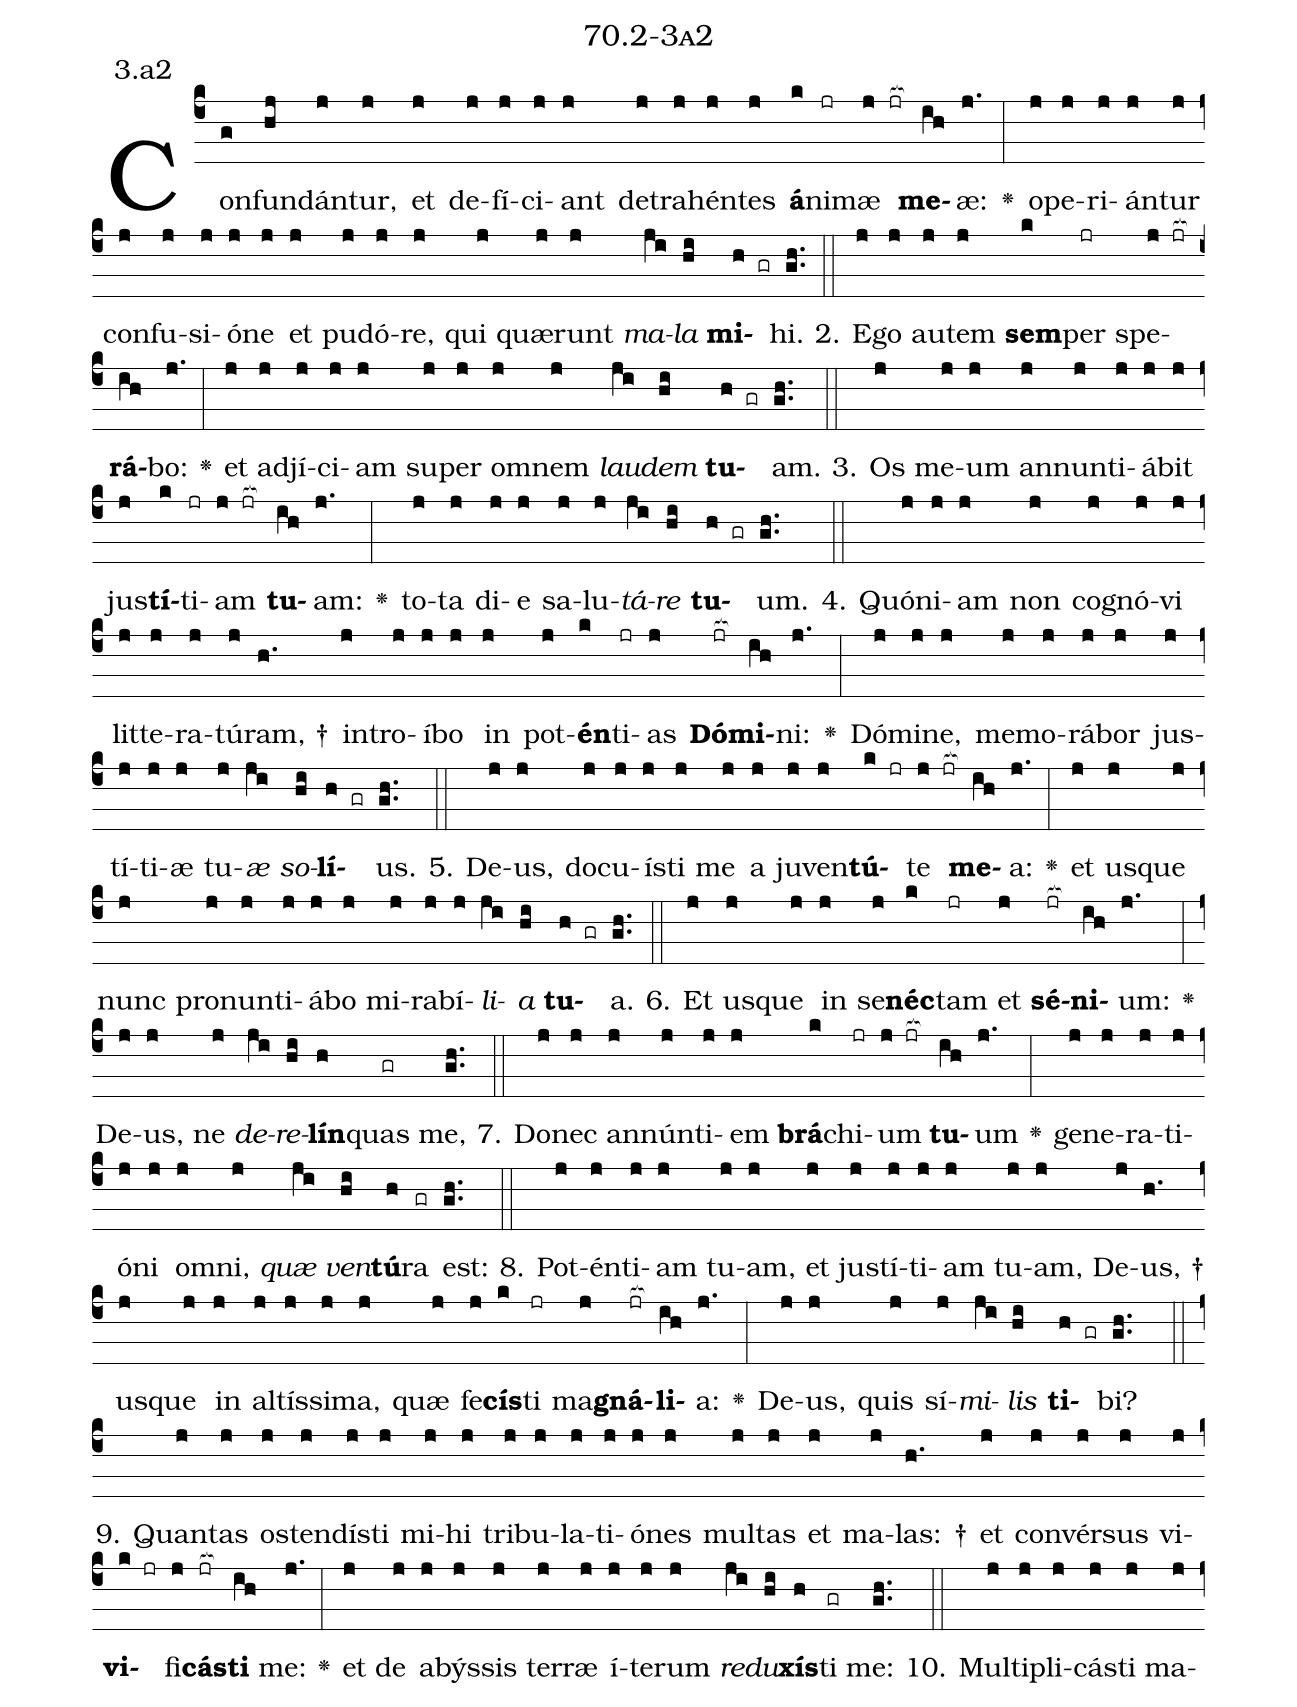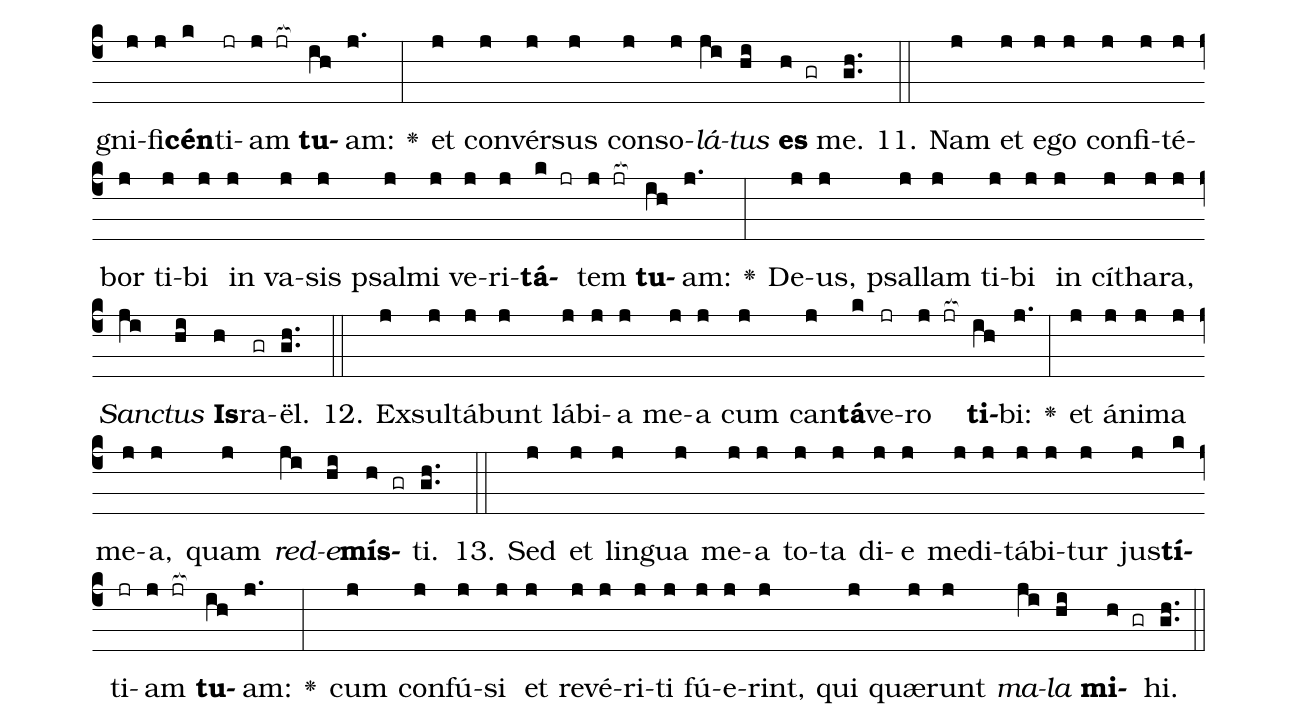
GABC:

name: 70.2-3a2;
annotation: 3.a2;
%%
(c4)Con(g)fun(hj)dán(j)tur,(j) et(j) de(j)fí(j)ci(j)ant(j) de(j)tra(j)hén(j)tes(j) <b>á</b>(k)ni(jr)mæ(j jr[ocb:1{]) <b>me</b>(ih[ocb:0}])æ:(j.) <v>\greheightstar</v>(:) o(j)pe(j)ri(j)án(j)tur(j) con(j)fu(j)si(j)ó(j)ne(j) et(j) pu(j)dó(j)re,(j) qui(j) quæ(j)runt(j) <i>ma</i>(ji)<i>la</i>(hi) <b>mi</b>(h gr)hi.(gh..) (::)
2. E(j)go(j) au(j)tem(j) <b>sem</b>(k)per(jr) spe(j jr[ocb:1{])<b>rá</b>(ih[ocb:0}])bo:(j.) <v>\greheightstar</v>(:) et(j) ad(j)jí(j)ci(j)am(j) su(j)per(j) om(j)nem(j) <i>lau</i>(ji)<i>dem</i>(hi) <b>tu</b>(h gr)am.(gh..) (::)
3. Os(j) me(j)um(j) an(j)nun(j)ti(j)á(j)bit(j) jus(j)<b>tí</b>(k)ti(jr)am(j jr[ocb:1{]) <b>tu</b>(ih[ocb:0}])am:(j.) <v>\greheightstar</v>(:) to(j)ta(j) di(j)e(j) sa(j)lu(j)<i>tá</i>(ji)<i>re</i>(hi) <b>tu</b>(h gr)um.(gh..) (::)
4. Quón(j)i(j)am(j) non(j) co(j)gnó(j)vi(j) lit(j)te(j)ra(j)tú(j)ram, †(h.) in(j)tro(j)í(j)bo(j) in(j) pot(j)<b>én</b>(k)ti(jr)as(j) <b>Dó</b>(jr[ocb:1{])<b>mi</b>(ih[ocb:0}])ni:(j.) <v>\greheightstar</v>(:) Dó(j)mi(j)ne,(j) me(j)mo(j)rá(j)bor(j) jus(j)tí(j)ti(j)æ(j) tu(j)<i>æ</i>(ji) <i>so</i>(hi)<b>lí</b>(h gr)us.(gh..) (::)
5. De(j)us,(j) do(j)cu(j)ís(j)ti(j) me(j) a(j) ju(j)ven(j)<b>tú</b>(k jr)te(j jr[ocb:1{]) <b>me</b>(ih[ocb:0}])a:(j.) <v>\greheightstar</v>(:) et(j) us(j)que(j) nunc(j) pro(j)nun(j)ti(j)á(j)bo(j) mi(j)ra(j)bí(j)<i>li</i>(ji)<i>a</i>(hi) <b>tu</b>(h gr)a.(gh..) (::)
6. Et(j) us(j)que(j) in(j) se(j)<b>néc</b>(k)tam(jr) et(j) <b>sé</b>(jr[ocb:1{])<b>ni</b>(ih[ocb:0}])um:(j.) <v>\greheightstar</v>(:) De(j)us,(j) ne(j) <i>de</i>(ji)<i>re</i>(hi)<b>lín</b>(h)quas(gr) me,(gh..) (::)
7. Do(j)nec(j) an(j)nún(j)ti(j)em(j) <b>brá</b>(k)chi(jr)um(j jr[ocb:1{]) <b>tu</b>(ih[ocb:0}])um(j.) <v>\greheightstar</v>(:) ge(j)ne(j)ra(j)ti(j)ó(j)ni(j) om(j)ni,(j) <i>quæ</i>(ji) <i>ven</i>(hi)<b>tú</b>(h)ra(gr) est:(gh..) (::)
8. Pot(j)én(j)ti(j)am(j) tu(j)am,(j) et(j) jus(j)tí(j)ti(j)am(j) tu(j)am,(j) De(j)us, †(h.) us(j)que(j) in(j) al(j)tís(j)si(j)ma,(j) quæ(j) fe(j)<b>cís</b>(k)ti(jr) ma(j)<b>gná</b>(jr[ocb:1{])<b>li</b>(ih[ocb:0}])a:(j.) <v>\greheightstar</v>(:) De(j)us,(j) quis(j) sí(j)<i>mi</i>(ji)<i>lis</i>(hi) <b>ti</b>(h gr)bi?(gh..) (::)
9. Quan(j)tas(j) os(j)ten(j)dís(j)ti(j) mi(j)hi(j) tri(j)bu(j)la(j)ti(j)ó(j)nes(j) mul(j)tas(j) et(j) ma(j)las: †(h.) et(j) con(j)vér(j)sus(j) vi(j)<b>vi</b>(k jr)fi(j)<b>cás</b>(jr[ocb:1{])<b>ti</b>(ih[ocb:0}]) me:(j.) <v>\greheightstar</v>(:) et(j) de(j) a(j)býs(j)sis(j) ter(j)ræ(j) í(j)te(j)rum(j) <i>re</i>(ji)<i>du</i>(hi)<b>xís</b>(h)ti(gr) me:(gh..) (::)
10. Mul(j)ti(j)pli(j)cás(j)ti(j) ma(j)gni(j)fi(j)<b>cén</b>(k)ti(jr)am(j jr[ocb:1{]) <b>tu</b>(ih[ocb:0}])am:(j.) <v>\greheightstar</v>(:) et(j) con(j)vér(j)sus(j) con(j)so(j)<i>lá</i>(ji)<i>tus</i>(hi) <b>es</b>(h gr) me.(gh..) (::)
11. Nam(j) et(j) e(j)go(j) con(j)fi(j)té(j)bor(j) ti(j)bi(j) in(j) va(j)sis(j) psal(j)mi(j) ve(j)ri(j)<b>tá</b>(k jr)tem(j jr[ocb:1{]) <b>tu</b>(ih[ocb:0}])am:(j.) <v>\greheightstar</v>(:) De(j)us,(j) psal(j)lam(j) ti(j)bi(j) in(j) cí(j)tha(j)ra,(j) <i>Sanc</i>(ji)<i>tus</i>(hi) <b>Is</b>(h)ra(gr)ël.(gh..) (::)
12. Ex(j)sul(j)tá(j)bunt(j) lá(j)bi(j)a(j) me(j)a(j) cum(j) can(j)<b>tá</b>(k)ve(jr)ro(j jr[ocb:1{]) <b>ti</b>(ih[ocb:0}])bi:(j.) <v>\greheightstar</v>(:) et(j) á(j)ni(j)ma(j) me(j)a,(j) quam(j) <i>red</i>(ji)<i>e</i>(hi)<b>mís</b>(h gr)ti.(gh..) (::)
13. Sed(j) et(j) lin(j)gua(j) me(j)a(j) to(j)ta(j) di(j)e(j) me(j)di(j)tá(j)bi(j)tur(j) jus(j)<b>tí</b>(k)ti(jr)am(j jr[ocb:1{]) <b>tu</b>(ih[ocb:0}])am:(j.) <v>\greheightstar</v>(:) cum(j) con(j)fú(j)si(j) et(j) re(j)vé(j)ri(j)ti(j) fú(j)e(j)rint,(j) qui(j) quæ(j)runt(j) <i>ma</i>(ji)<i>la</i>(hi) <b>mi</b>(h gr)hi.(gh..) (::)
